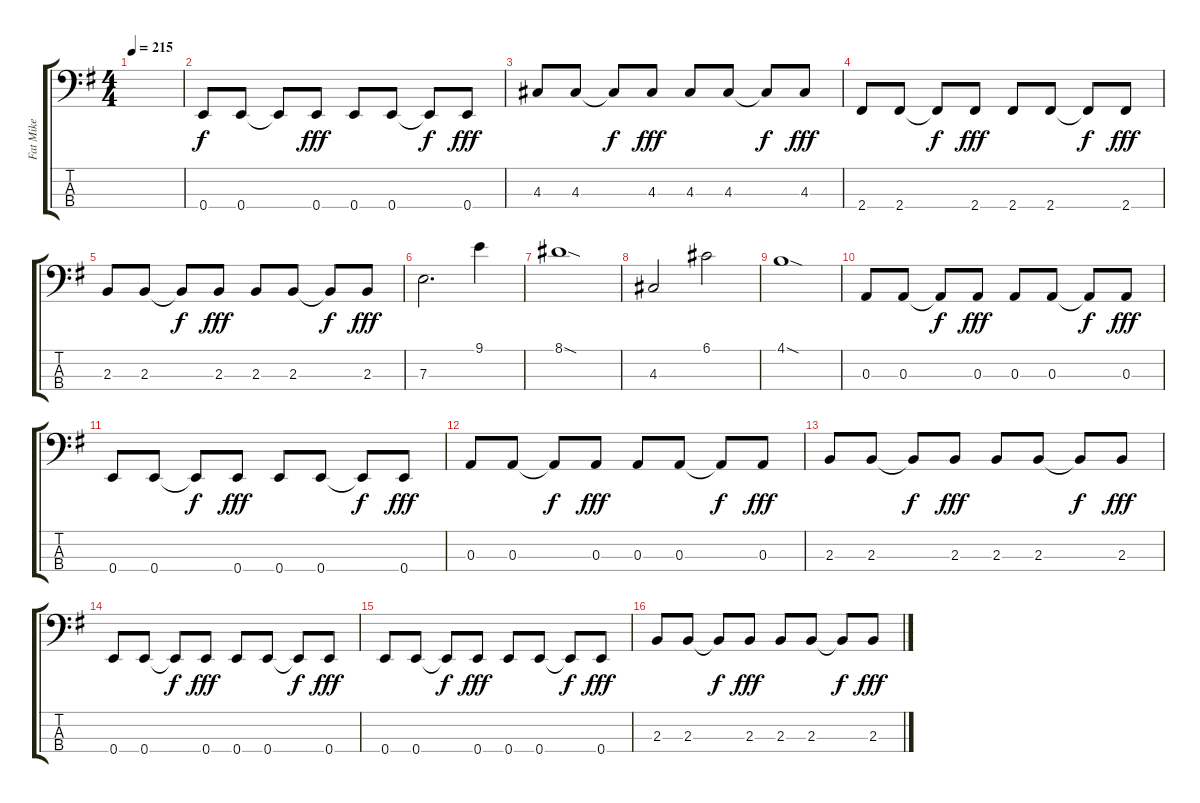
\track ("Fat Mike" "Fat Mike") {instrument electricbasspick}
\staff {score tabs}
\tuning (G2 D2 A1 E1) {hide}
\ts (4 4)
\tempo 215
\clef f4
\ks eminor
|
0.4.8 0.4.8 0.4{t}.8{dy f} 0.4.8{dy fff} 0.4.8 0.4.8 0.4{t}.8{dy f} 0.4.8{dy fff} |
4.3.8 4.3.8 4.3{t}.8{dy f} 4.3.8{dy fff} 4.3.8 4.3.8 4.3{t}.8{dy f} 4.3.8{dy fff} |
2.4.8 2.4.8 2.4{t}.8{dy f} 2.4.8{dy fff} 2.4.8 2.4.8 2.4{t}.8{dy f} 2.4.8{dy fff} |
2.3.8 2.3.8 2.3{t}.8{dy f} 2.3.8{dy fff} 2.3.8 2.3.8 2.3{t}.8{dy f} 2.3.8{dy fff} |
7.3.2{d} 9.1.4 |
8.1{sod}.1 |
4.3.2 6.1.2 |
4.1{sod}.1 |
0.3.8 0.3.8 0.3{t}.8{dy f} 0.3.8{dy fff} 0.3.8 0.3.8 0.3{t}.8{dy f} 0.3.8{dy fff} |
0.4.8 0.4.8 0.4{t}.8{dy f} 0.4.8{dy fff} 0.4.8 0.4.8 0.4{t}.8{dy f} 0.4.8{dy fff} |
0.3.8 0.3.8 0.3{t}.8{dy f} 0.3.8{dy fff} 0.3.8 0.3.8 0.3{t}.8{dy f} 0.3.8{dy fff} |
2.3.8 2.3.8 2.3{t}.8{dy f} 2.3.8{dy fff} 2.3.8 2.3.8 2.3{t}.8{dy f} 2.3.8{dy fff} |
0.4.8 0.4.8 0.4{t}.8{dy f} 0.4.8{dy fff} 0.4.8 0.4.8 0.4{t}.8{dy f} 0.4.8{dy fff} |
0.4.8 0.4.8 0.4{t}.8{dy f} 0.4.8{dy fff} 0.4.8 0.4.8 0.4{t}.8{dy f} 0.4.8{dy fff} |
2.3.8 2.3.8 2.3{t}.8{dy f} 2.3.8{dy fff} 2.3.8 2.3.8 2.3{t}.8{dy f} 2.3.8{dy fff}
